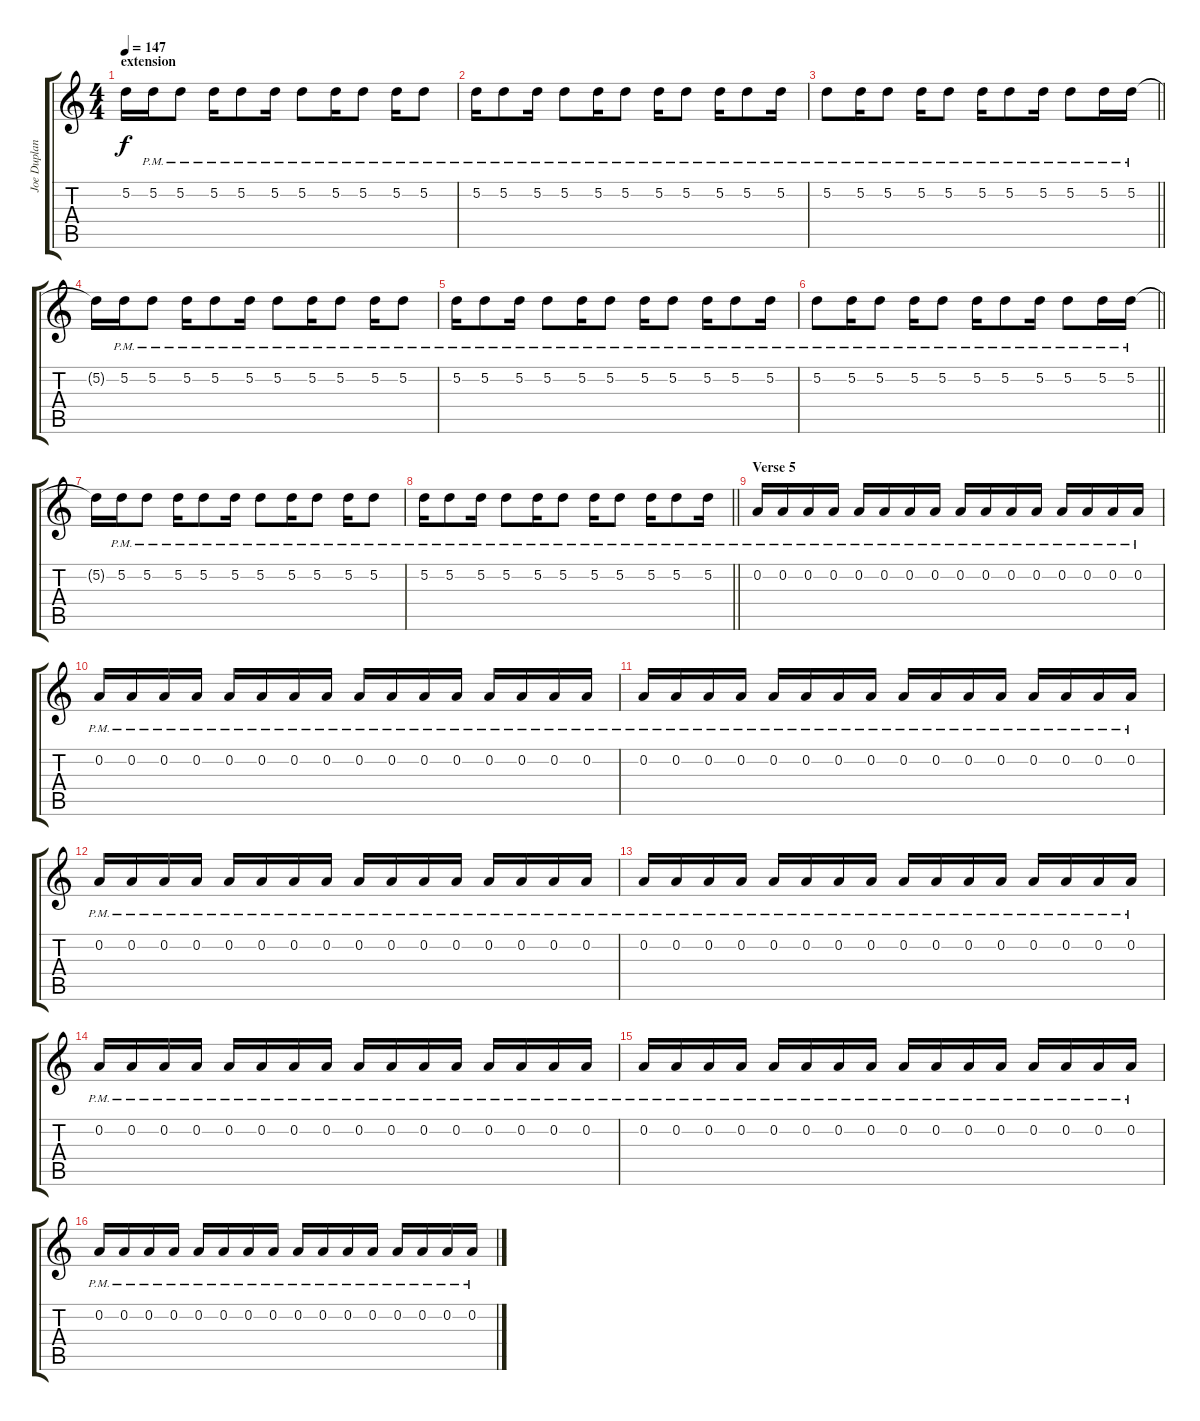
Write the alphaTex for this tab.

\track ("Joe Duplantier - RHYTHM GUITAR" "Joe Duplan") {instrument overdrivenguitar}
\staff {score tabs}
\tuning (D4 A3 F3 C3 G2 D2) {hide}
\ts (4 4)
\section ("" "extension")
\tempo 147
\clef g2
\ks c
5.2{t}.16{dy f} 5.2{pm}.16 5.2{pm}.8 5.2{pm}.16 5.2{pm}.8 5.2{pm}.16 5.2{pm}.8 5.2{pm}.16 5.2{pm}.8 5.2{pm}.16 5.2{pm}.8 |
5.2{pm}.16 5.2{pm}.8 5.2{pm}.16 5.2{pm}.8 5.2{pm}.16 5.2{pm}.8 5.2{pm}.16 5.2{pm}.8 5.2{pm}.16 5.2{pm}.8 5.2{pm}.16 |
\barLineRight lightlight
5.2{pm}.8 5.2{pm}.16 5.2{pm}.8 5.2{pm}.16 5.2{pm}.8 5.2{pm}.16 5.2{pm}.8 5.2{pm}.16 5.2{pm}.8 5.2{pm}.16 5.2{pm}.16 |
5.2{t}.16 5.2{pm}.16 5.2{pm}.8 5.2{pm}.16 5.2{pm}.8 5.2{pm}.16 5.2{pm}.8 5.2{pm}.16 5.2{pm}.8 5.2{pm}.16 5.2{pm}.8 |
5.2{pm}.16 5.2{pm}.8 5.2{pm}.16 5.2{pm}.8 5.2{pm}.16 5.2{pm}.8 5.2{pm}.16 5.2{pm}.8 5.2{pm}.16 5.2{pm}.8 5.2{pm}.16 |
\barLineRight lightlight
5.2{pm}.8 5.2{pm}.16 5.2{pm}.8 5.2{pm}.16 5.2{pm}.8 5.2{pm}.16 5.2{pm}.8 5.2{pm}.16 5.2{pm}.8 5.2{pm}.16 5.2{pm}.16 |
5.2{t}.16 5.2{pm}.16 5.2{pm}.8 5.2{pm}.16 5.2{pm}.8 5.2{pm}.16 5.2{pm}.8 5.2{pm}.16 5.2{pm}.8 5.2{pm}.16 5.2{pm}.8 |
\barLineRight lightlight
5.2{pm}.16 5.2{pm}.8 5.2{pm}.16 5.2{pm}.8 5.2{pm}.16 5.2{pm}.8 5.2{pm}.16 5.2{pm}.8 5.2{pm}.16 5.2{pm}.8 5.2{pm}.16 |
\section ("" "Verse 5")
0.2{pm}.16 0.2{pm}.16 0.2{pm}.16 0.2{pm}.16 0.2{pm}.16 0.2{pm}.16 0.2{pm}.16 0.2{pm}.16 0.2{pm}.16 0.2{pm}.16 0.2{pm}.16 0.2{pm}.16 0.2{pm}.16 0.2{pm}.16 0.2{pm}.16 0.2{pm}.16 |
0.2{pm}.16 0.2{pm}.16 0.2{pm}.16 0.2{pm}.16 0.2{pm}.16 0.2{pm}.16 0.2{pm}.16 0.2{pm}.16 0.2{pm}.16 0.2{pm}.16 0.2{pm}.16 0.2{pm}.16 0.2{pm}.16 0.2{pm}.16 0.2{pm}.16 0.2{pm}.16 |
0.2{pm}.16 0.2{pm}.16 0.2{pm}.16 0.2{pm}.16 0.2{pm}.16 0.2{pm}.16 0.2{pm}.16 0.2{pm}.16 0.2{pm}.16 0.2{pm}.16 0.2{pm}.16 0.2{pm}.16 0.2{pm}.16 0.2{pm}.16 0.2{pm}.16 0.2{pm}.16 |
0.2{pm}.16 0.2{pm}.16 0.2{pm}.16 0.2{pm}.16 0.2{pm}.16 0.2{pm}.16 0.2{pm}.16 0.2{pm}.16 0.2{pm}.16 0.2{pm}.16 0.2{pm}.16 0.2{pm}.16 0.2{pm}.16 0.2{pm}.16 0.2{pm}.16 0.2{pm}.16 |
0.2{pm}.16 0.2{pm}.16 0.2{pm}.16 0.2{pm}.16 0.2{pm}.16 0.2{pm}.16 0.2{pm}.16 0.2{pm}.16 0.2{pm}.16 0.2{pm}.16 0.2{pm}.16 0.2{pm}.16 0.2{pm}.16 0.2{pm}.16 0.2{pm}.16 0.2{pm}.16 |
0.2{pm}.16 0.2{pm}.16 0.2{pm}.16 0.2{pm}.16 0.2{pm}.16 0.2{pm}.16 0.2{pm}.16 0.2{pm}.16 0.2{pm}.16 0.2{pm}.16 0.2{pm}.16 0.2{pm}.16 0.2{pm}.16 0.2{pm}.16 0.2{pm}.16 0.2{pm}.16 |
0.2{pm}.16 0.2{pm}.16 0.2{pm}.16 0.2{pm}.16 0.2{pm}.16 0.2{pm}.16 0.2{pm}.16 0.2{pm}.16 0.2{pm}.16 0.2{pm}.16 0.2{pm}.16 0.2{pm}.16 0.2{pm}.16 0.2{pm}.16 0.2{pm}.16 0.2{pm}.16 |
0.2{pm}.16 0.2{pm}.16 0.2{pm}.16 0.2{pm}.16 0.2{pm}.16 0.2{pm}.16 0.2{pm}.16 0.2{pm}.16 0.2{pm}.16 0.2{pm}.16 0.2{pm}.16 0.2{pm}.16 0.2{pm}.16 0.2{pm}.16 0.2{pm}.16 0.2{pm}.16
